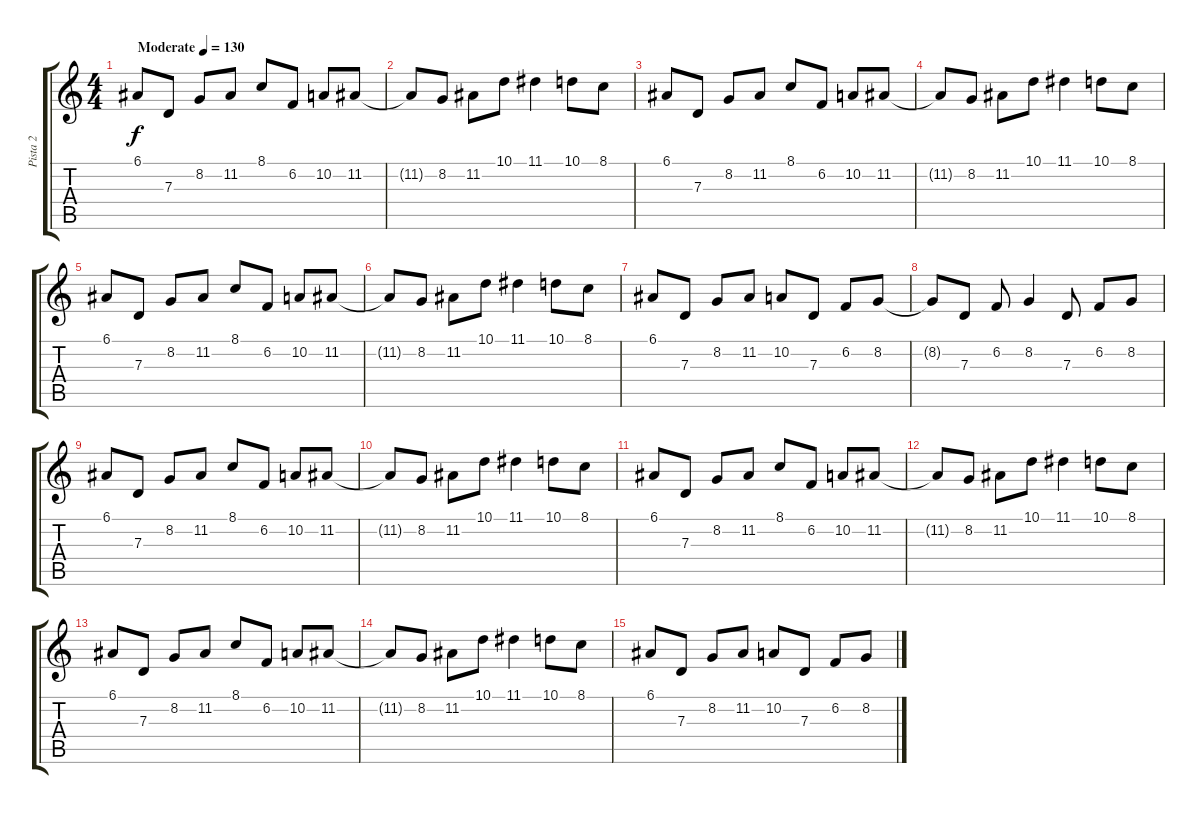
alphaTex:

\track ("Pista 2" "Pista 2") {instrument acousticgrandpiano}
\staff {score tabs}
\tuning (E4 B3 G3 D3 A2 E2) {hide}
\ts (4 4)
\tempo (130 "Moderate")
\clef g2
\ks c
6.1.8{dy f instrument acousticgrandpiano} 7.3.8 8.2.8 11.2.8 8.1.8 6.2.8 10.2.8 11.2.8 |
11.2{t}.8 8.2.8 11.2.8 10.1.8 11.1.4 10.1.8 8.1.8 |
6.1.8 7.3.8 8.2.8 11.2.8 8.1.8 6.2.8 10.2.8 11.2.8 |
11.2{t}.8 8.2.8 11.2.8 10.1.8 11.1.4 10.1.8 8.1.8 |
6.1.8 7.3.8 8.2.8 11.2.8 8.1.8 6.2.8 10.2.8 11.2.8 |
11.2{t}.8 8.2.8 11.2.8 10.1.8 11.1.4 10.1.8 8.1.8 |
6.1.8 7.3.8 8.2.8 11.2.8 10.2.8 7.3.8 6.2.8 8.2.8 |
8.2{t}.8 7.3.8 6.2.8 8.2.4 7.3.8 6.2.8 8.2.8 |
6.1.8 7.3.8 8.2.8 11.2.8 8.1.8 6.2.8 10.2.8 11.2.8 |
11.2{t}.8 8.2.8 11.2.8 10.1.8 11.1.4 10.1.8 8.1.8 |
6.1.8 7.3.8 8.2.8 11.2.8 8.1.8 6.2.8 10.2.8 11.2.8 |
11.2{t}.8 8.2.8 11.2.8 10.1.8 11.1.4 10.1.8 8.1.8 |
6.1.8 7.3.8 8.2.8 11.2.8 8.1.8 6.2.8 10.2.8 11.2.8 |
11.2{t}.8 8.2.8 11.2.8 10.1.8 11.1.4 10.1.8 8.1.8 |
6.1.8 7.3.8 8.2.8 11.2.8 10.2.8 7.3.8 6.2.8 8.2.8
